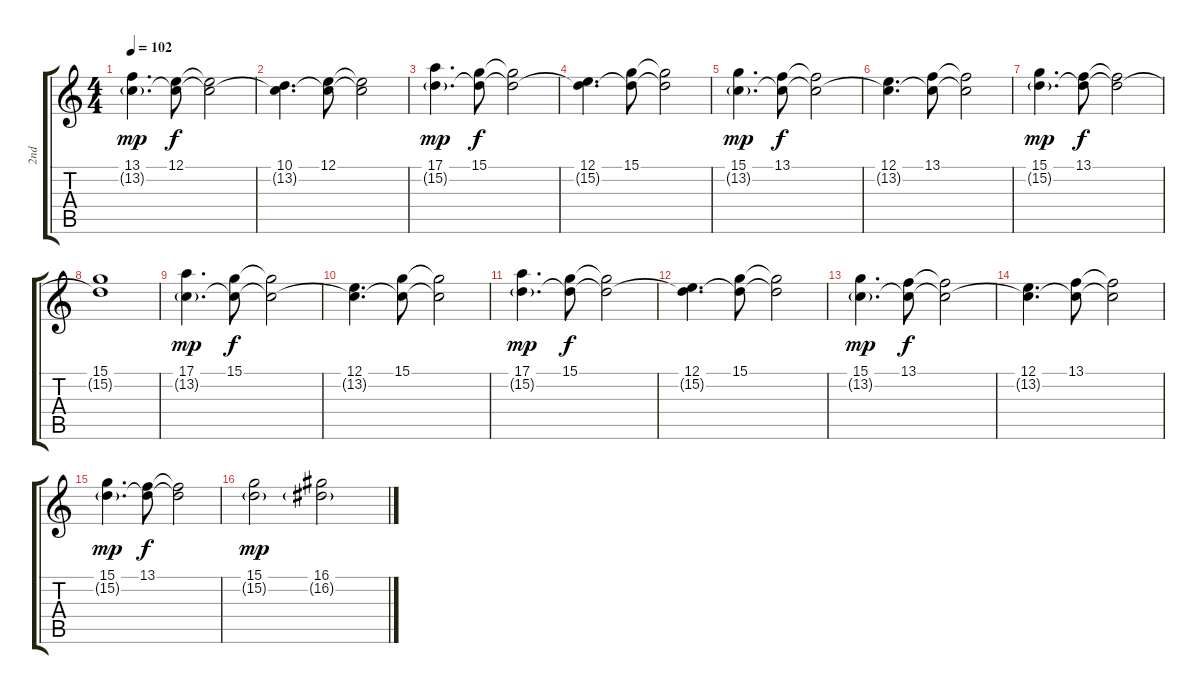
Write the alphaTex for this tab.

\track ("2nd" "2nd") {instrument pad2warm}
\staff {score tabs}
\tuning (E4 B3 G3 D3 A2 E2) {hide}
\ts (4 4)
\tempo 102
\clef g2
\ks c
(13.1 13.2{g}).4{d dy mp} (12.1 13.2{t}).8{dy f} (12.1{t} 13.2{t}).2 |
(10.1 13.2{t}).4{d} (12.1 13.2{t}).8 (12.1{t} 13.2{t}).2 |
(17.1 15.2{g}).4{d dy mp} (15.1 15.2{t}).8{dy f} (15.1{t} 15.2{t}).2 |
(12.1 15.2{t}).4{d} (15.1 15.2{t}).8 (15.1{t} 15.2{t}).2 |
(15.1 13.2{g}).4{d dy mp} (13.1 13.2{t}).8{dy f} (13.1{t} 13.2{t}).2 |
(12.1 13.2{t}).4{d} (13.1 13.2{t}).8 (13.1{t} 13.2{t}).2 |
(15.1 15.2{g}).4{d dy mp} (13.1 15.2{t}).8{dy f} (13.1{t} 15.2{t}).2 |
(15.1 15.2{t}).1 |
(17.1 13.2{g}).4{d dy mp} (15.1 13.2{t}).8{dy f} (15.1{t} 13.2{t}).2 |
(12.1 13.2{t}).4{d} (15.1 13.2{t}).8 (15.1{t} 13.2{t}).2 |
(17.1 15.2{g}).4{d dy mp} (15.1 15.2{t}).8{dy f} (15.1{t} 15.2{t}).2 |
(12.1 15.2{t}).4{d} (15.1 15.2{t}).8 (15.1{t} 15.2{t}).2 |
(15.1 13.2{g}).4{d dy mp} (13.1 13.2{t}).8{dy f} (13.1{t} 13.2{t}).2 |
(12.1 13.2{t}).4{d} (13.1 13.2{t}).8 (13.1{t} 13.2{t}).2 |
(15.1 15.2{g}).4{d dy mp} (13.1 15.2{t}).8{dy f} (13.1{t} 15.2{t}).2 |
(15.1 15.2{g}).2{dy mp} (16.1 16.2{g}).2
